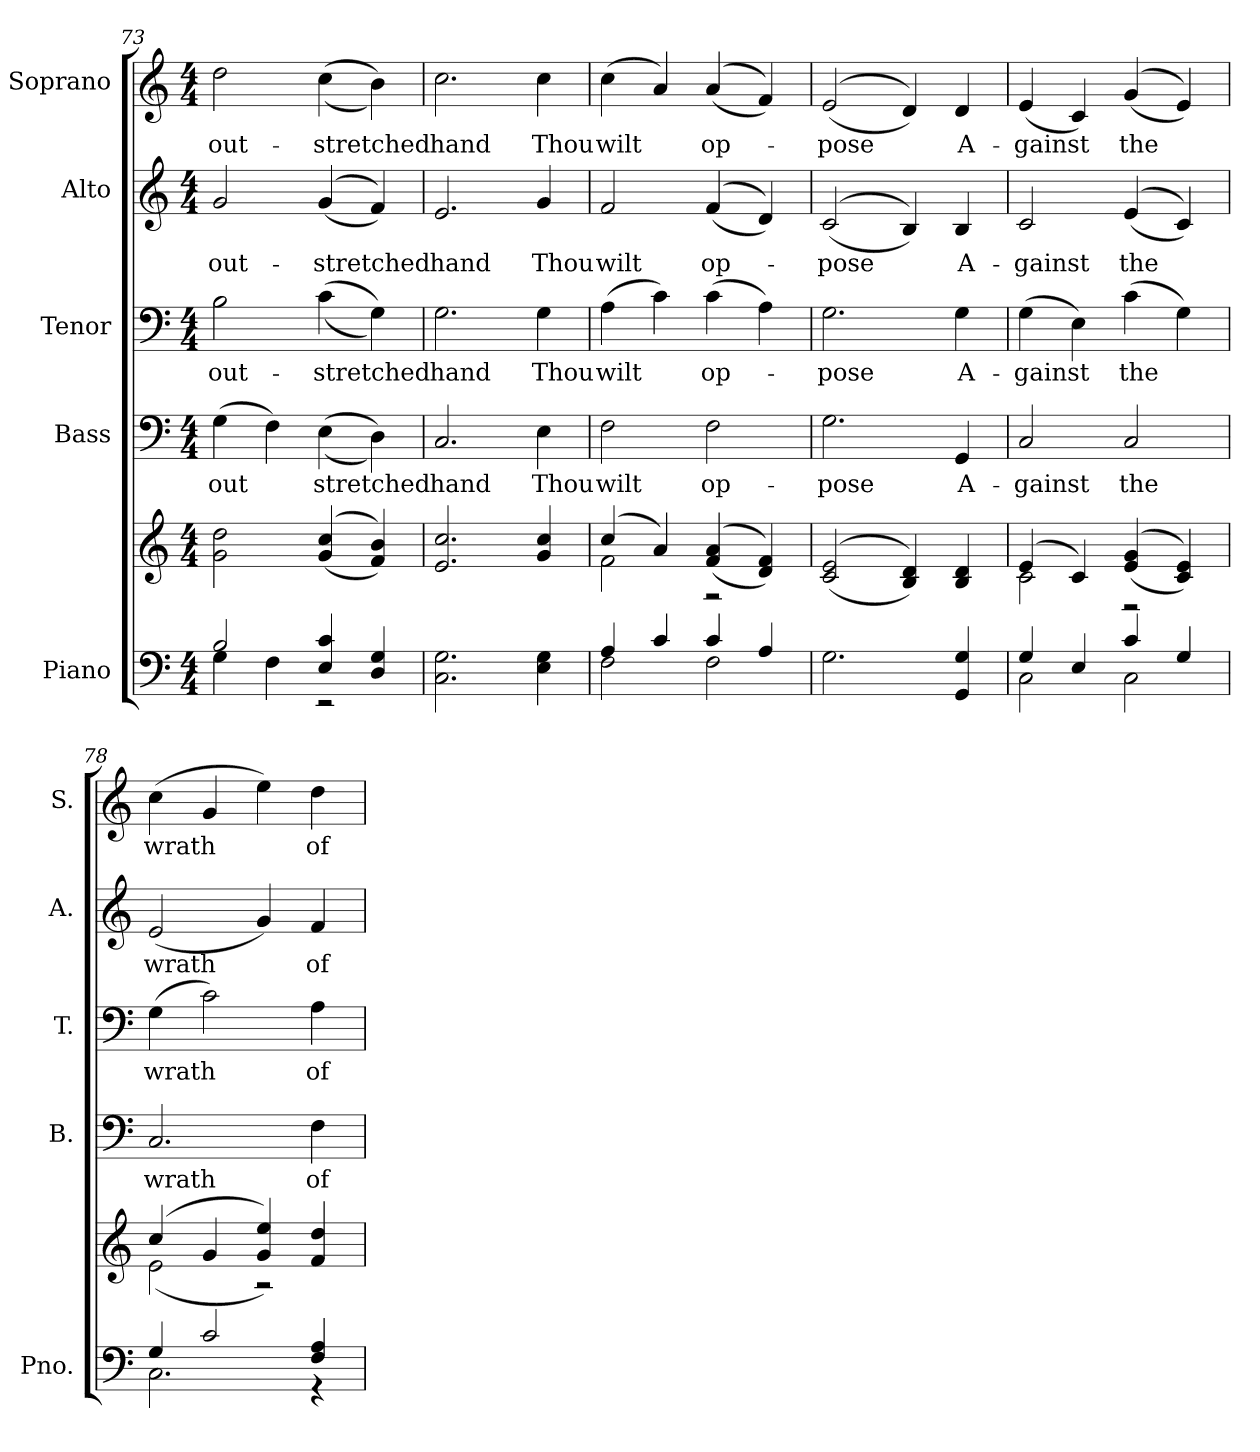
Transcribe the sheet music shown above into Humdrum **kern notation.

**kern	**kern	**kern	**text	**kern	**text	**kern	**text	**kern	**text
*part5	*part5	*part4	*part4	*part3	*part3	*part2	*part2	*part1	*part1
*staff6	*staff5	*staff4	*staff4	*staff3	*staff3	*staff2	*staff2	*staff1	*staff1
*I"Piano	*	*I"Bass	*	*I"Tenor	*	*I"Alto	*	*I"Soprano	*
*I'Pno.	*	*I'B.	*	*I'T.	*	*I'A.	*	*I'S.	*
!!LO:PB:g=z
*clefF4	*clefG2	*clefF4	*	*clefF4	*	*clefG2	*	*clefG2	*
*k[]	*k[]	*k[]	*	*k[]	*	*k[]	*	*k[]	*
*C:	*C:	*C:	*	*C:	*	*C:	*	*C:	*
*M4/4	*M4/4	*M4/4	*	*M4/4	*	*M4/4	*	*M4/4	*
=73	=73	=73	=73	=73	=73	=73	=73	=73	=73
*^	*	*	*	*	*	*	*	*	*
!	!	!	!	!LO:LY:b:color=#000000	!	!	!	!	!	!
!	!	!	!	!	!	!LO:LY:b:color=#000000	!	!	!	!
!	!	!	!	!	!	!	!	!LO:LY:b:color=#000000	!	!
!	!	!	!	!	!	!	!	!	!	!LO:LY:b:color=#000000
2Bi/	4Gi\	2gi\ 2ddi	(4Gi\	out	2Bi\	out-	2gi/	out-	2ddi\	out-
.	4Fi\	.	4Fi\)	.	.	.	.	.	.	.
!	!	!	!	!LO:LY:b:color=#000000	!	!	!	!	!	!
!	!	!	!	!	!	!LO:LY:b:color=#000000	!	!	!	!
!	!	!	!	!	!	!	!	!LO:LY:b:color=#000000	!	!
!	!	!	!	!	!	!	!	!	!	!LO:LY:b:color=#000000
4Ei/ 4ci	2r	((4gi/ 4cci	((4Ei\	stretched	((4ci\	-stretched	((4gi/	-stretched	((4cci\	-stretched
4Di/ 4Gi	.	4fi/ 4bi))	4Di\))	.	4Gi\))	.	4fi/))	.	4bi\))	.
*v	*v	*	*	*	*	*	*	*	*	*
=74	=74	=74	=74	=74	=74	=74	=74	=74	=74
!	!	!	!LO:LY:b:color=#000000	!	!	!	!	!	!
!	!	!	!	!	!LO:LY:b:color=#000000	!	!	!	!
!	!	!	!	!	!	!	!LO:LY:b:color=#000000	!	!
!	!	!	!	!	!	!	!	!	!LO:LY:b:color=#000000
2.Ci\ 2.Gi	2.ei/ 2.cci	2.Ci/	hand	2.Gi\	hand	2.ei/	hand	2.cci\	hand
!	!	!	!LO:LY:b:color=#000000	!	!	!	!	!	!
!	!	!	!	!	!LO:LY:b:color=#000000	!	!	!	!
!	!	!	!	!	!	!	!LO:LY:b:color=#000000	!	!
!	!	!	!	!	!	!	!	!	!LO:LY:b:color=#000000
4Ei\ 4Gi	4gi/ 4cci	4Ei\	Thou	4Gi\	Thou	4gi/	Thou	4cci\	Thou
=75	=75	=75	=75	=75	=75	=75	=75	=75	=75
*^	*^	*	*	*	*	*	*	*	*
!	!	!	!	!	!LO:LY:b:color=#000000	!	!	!	!	!	!
!	!	!	!	!	!	!	!LO:LY:b:color=#000000	!	!	!	!
!	!	!	!	!	!	!	!	!	!LO:LY:b:color=#000000	!	!
!	!	!	!	!	!	!	!	!	!	!	!LO:LY:b:color=#000000
4Ai/	2Fi\	(4cci/	2fi\	2Fi\	wilt	(4Ai\	wilt	2fi/	wilt	(4cci\	wilt
4ci/	.	4ai/)	.	.	.	4ci\)	.	.	.	4ai/)	.
!	!	!	!	!	!LO:LY:b:color=#000000	!	!	!	!	!	!
!	!	!	!	!	!	!	!LO:LY:b:color=#000000	!	!	!	!
!	!	!	!	!	!	!	!	!	!LO:LY:b:color=#000000	!	!
!	!	!	!	!	!	!	!	!	!	!	!LO:LY:b:color=#000000
4ci/	2Fi\	((4fi/ 4ai	2r	2Fi\	op-	(4ci\	op-	((4fi/	op-	((4ai/	op-
4Ai/	.	4di/ 4fi))	.	.	.	4Ai\)	.	4di/))	.	4fi/))	.
*v	*v	*	*	*	*	*	*	*	*	*	*
*	*v	*v	*	*	*	*	*	*	*	*
=76	=76	=76	=76	=76	=76	=76	=76	=76	=76
!	!	!	!LO:LY:b:color=#000000	!	!	!	!	!	!
!	!	!	!	!	!LO:LY:b:color=#000000	!	!	!	!
!	!	!	!	!	!	!	!LO:LY:b:color=#000000	!	!
!	!	!	!	!	!	!	!	!	!LO:LY:b:color=#000000
2.Gi\	((2ci/ 2ei	2.Gi\	-pose	2.Gi\	-pose	((2ci/	-pose	((2ei/	-pose
.	4Bi/ 4di))	.	.	.	.	4Bi/))	.	4di/))	.
!	!	!	!LO:LY:b:color=#000000	!	!	!	!	!	!
!	!	!	!	!	!LO:LY:b:color=#000000	!	!	!	!
!	!	!	!	!	!	!	!LO:LY:b:color=#000000	!	!
!	!	!	!	!	!	!	!	!	!LO:LY:b:color=#000000
4GGi/ 4Gi	4Bi/ 4di	4GGi/	A-	4Gi\	A-	4Bi/	A-	4di/	A-
!!LO:PB:g=z
=77	=77	=77	=77	=77	=77	=77	=77	=77	=77
*^	*^	*	*	*	*	*	*	*	*
!	!	!	!	!	!LO:LY:b:color=#000000	!	!	!	!	!	!
!	!	!	!	!	!	!	!LO:LY:b:color=#000000	!	!	!	!
!	!	!	!	!	!	!	!	!	!LO:LY:b:color=#000000	!	!
!	!	!	!	!	!	!	!	!	!	!	!LO:LY:b:color=#000000
4Gi/	2Ci\	(4ei/	2ci\	2Ci/	-gainst	(4Gi\	-gainst	2ci/	-gainst	(4ei/	-gainst
4Ei/	.	4ci/)	.	.	.	4Ei\)	.	.	.	4ci/)	.
!	!	!	!	!	!LO:LY:b:color=#000000	!	!	!	!	!	!
!	!	!	!	!	!	!	!LO:LY:b:color=#000000	!	!	!	!
!	!	!	!	!	!	!	!	!	!LO:LY:b:color=#000000	!	!
!	!	!	!	!	!	!	!	!	!	!	!LO:LY:b:color=#000000
4ci/	2Ci\	((4ei/ 4gi	2r	2Ci/	the	(4ci\	the	((4ei/	the	((4gi/	the
4Gi/	.	4ci/ 4ei))	.	.	.	4Gi\)	.	4ci/))	.	4ei/))	.
=78	=78	=78	=78	=78	=78	=78	=78	=78	=78	=78	=78
!	!	!	!	!	!LO:LY:b:color=#000000	!	!	!	!	!	!
!	!	!	!	!	!	!	!LO:LY:b:color=#000000	!	!	!	!
!	!	!	!	!	!	!	!	!	!LO:LY:b:color=#000000	!	!
!	!	!	!	!	!	!	!	!	!	!	!LO:LY:b:color=#000000
4Gi/	2.Ci\	(4cci/	(2ei\	2.Ci/	wrath	(4Gi\	wrath	(2ei/	wrath	(4cci\	wrath
2ci/	.	4gi/	.	.	.	2ci\)	.	.	.	4gi/	.
.	.	4gi/ 4eei)	2r)	.	.	.	.	4gi/)	.	4eei\)	.
!	!	!	!	!	!LO:LY:b:color=#000000	!	!	!	!	!	!
!	!	!	!	!	!	!	!LO:LY:b:color=#000000	!	!	!	!
!	!	!	!	!	!	!	!	!	!LO:LY:b:color=#000000	!	!
!	!	!	!	!	!	!	!	!	!	!	!LO:LY:b:color=#000000
4Fi/ 4Ai	4r	4fi/ 4ddi	.	4Fi\	of	4Ai\	of	4fi/	of	4ddi\	of
*v	*v	*	*	*	*	*	*	*	*	*	*
*	*v	*v	*	*	*	*	*	*	*	*
=	=	=	=	=	=	=	=	=	=
*-	*-	*-	*-	*-	*-	*-	*-	*-	*-
